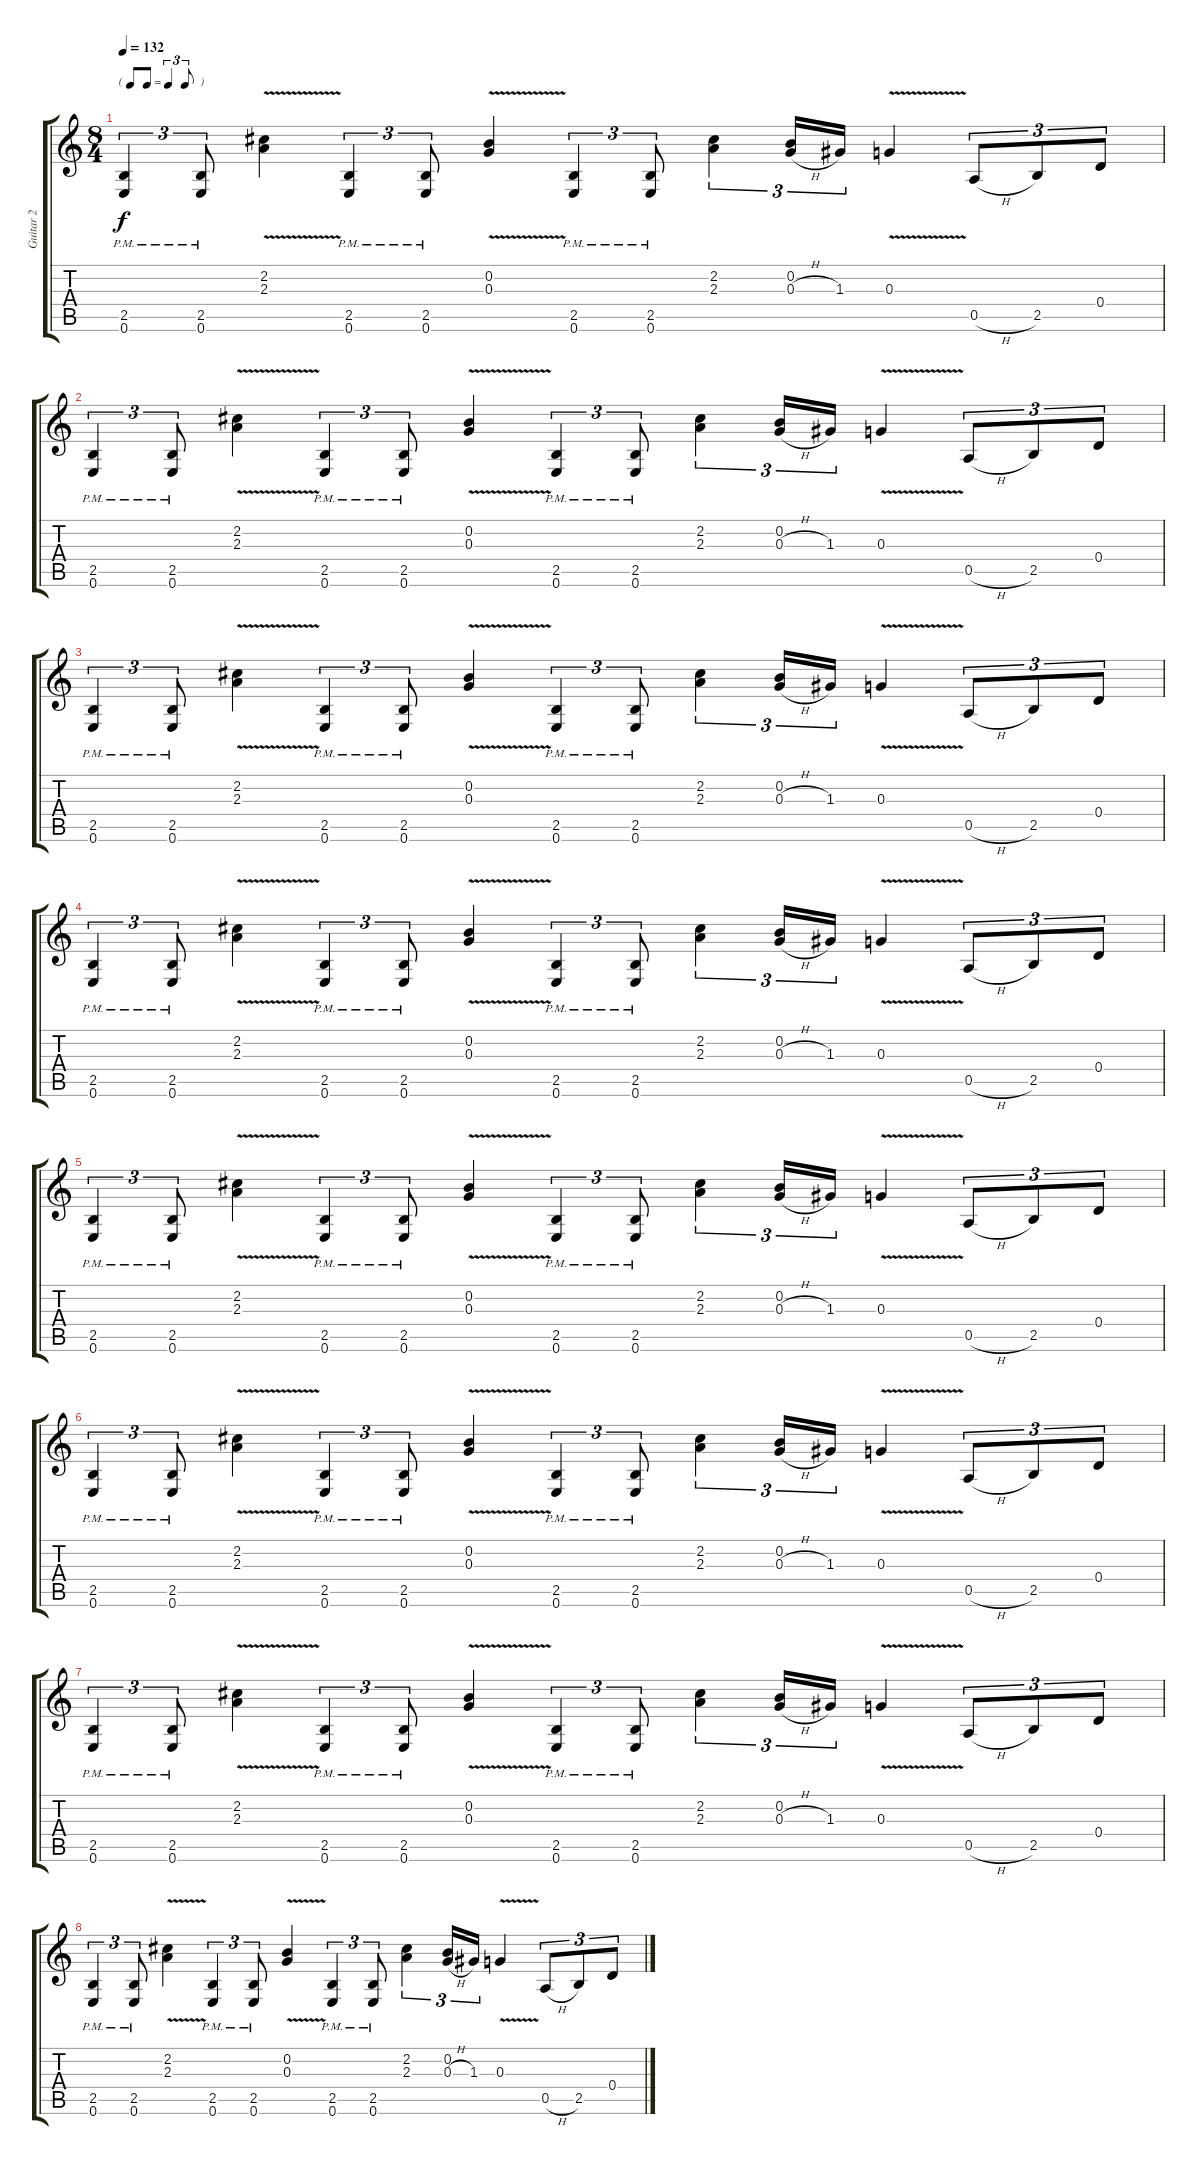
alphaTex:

\track ("Guitar 2" "Guitar 2") {instrument distortionguitar}
\staff {score tabs}
\tuning (E4 B3 G3 D3 A2 E2) {hide}
\ts (8 4)
\tf triplet8th
\tempo 132
\clef g2
\ks c
(2.5{pm} 0.6).4{tu (3 2) dy f} (2.5{pm} 0.6).8{tu (3 2)} (2.2{v} 2.3).4 (2.5{pm} 0.6).4{tu (3 2)} (2.5{pm} 0.6).8{tu (3 2)} (0.2 0.3{v}).4 (2.5{pm} 0.6).4{tu (3 2)} (2.5{pm} 0.6).8{tu (3 2)} (2.2 2.3).4{tu (3 2)} (0.2 0.3{h}).16{tu (3 2)} 1.3.16{tu (3 2)} 0.3{v}.4 0.5{h}.8{tu (3 2)} 2.5.8{tu (3 2)} 0.4.8{tu (3 2)} |
(2.5{pm} 0.6).4{tu (3 2)} (2.5{pm} 0.6).8{tu (3 2)} (2.2{v} 2.3).4 (2.5{pm} 0.6).4{tu (3 2)} (2.5{pm} 0.6).8{tu (3 2)} (0.2 0.3{v}).4 (2.5{pm} 0.6).4{tu (3 2)} (2.5{pm} 0.6).8{tu (3 2)} (2.2 2.3).4{tu (3 2)} (0.2 0.3{h}).16{tu (3 2)} 1.3.16{tu (3 2)} 0.3{v}.4 0.5{h}.8{tu (3 2)} 2.5.8{tu (3 2)} 0.4.8{tu (3 2)} |
(2.5{pm} 0.6).4{tu (3 2)} (2.5{pm} 0.6).8{tu (3 2)} (2.2{v} 2.3).4 (2.5{pm} 0.6).4{tu (3 2)} (2.5{pm} 0.6).8{tu (3 2)} (0.2 0.3{v}).4 (2.5{pm} 0.6).4{tu (3 2)} (2.5{pm} 0.6).8{tu (3 2)} (2.2 2.3).4{tu (3 2)} (0.2 0.3{h}).16{tu (3 2)} 1.3.16{tu (3 2)} 0.3{v}.4 0.5{h}.8{tu (3 2)} 2.5.8{tu (3 2)} 0.4.8{tu (3 2)} |
(2.5{pm} 0.6).4{tu (3 2)} (2.5{pm} 0.6).8{tu (3 2)} (2.2{v} 2.3).4 (2.5{pm} 0.6).4{tu (3 2)} (2.5{pm} 0.6).8{tu (3 2)} (0.2 0.3{v}).4 (2.5{pm} 0.6).4{tu (3 2)} (2.5{pm} 0.6).8{tu (3 2)} (2.2 2.3).4{tu (3 2)} (0.2 0.3{h}).16{tu (3 2)} 1.3.16{tu (3 2)} 0.3{v}.4 0.5{h}.8{tu (3 2)} 2.5.8{tu (3 2)} 0.4.8{tu (3 2)} |
(2.5{pm} 0.6).4{tu (3 2)} (2.5{pm} 0.6).8{tu (3 2)} (2.2{v} 2.3).4 (2.5{pm} 0.6).4{tu (3 2)} (2.5{pm} 0.6).8{tu (3 2)} (0.2 0.3{v}).4 (2.5{pm} 0.6).4{tu (3 2)} (2.5{pm} 0.6).8{tu (3 2)} (2.2 2.3).4{tu (3 2)} (0.2 0.3{h}).16{tu (3 2)} 1.3.16{tu (3 2)} 0.3{v}.4 0.5{h}.8{tu (3 2)} 2.5.8{tu (3 2)} 0.4.8{tu (3 2)} |
(2.5{pm} 0.6).4{tu (3 2)} (2.5{pm} 0.6).8{tu (3 2)} (2.2{v} 2.3).4 (2.5{pm} 0.6).4{tu (3 2)} (2.5{pm} 0.6).8{tu (3 2)} (0.2 0.3{v}).4 (2.5{pm} 0.6).4{tu (3 2)} (2.5{pm} 0.6).8{tu (3 2)} (2.2 2.3).4{tu (3 2)} (0.2 0.3{h}).16{tu (3 2)} 1.3.16{tu (3 2)} 0.3{v}.4 0.5{h}.8{tu (3 2)} 2.5.8{tu (3 2)} 0.4.8{tu (3 2)} |
(2.5{pm} 0.6).4{tu (3 2)} (2.5{pm} 0.6).8{tu (3 2)} (2.2{v} 2.3).4 (2.5{pm} 0.6).4{tu (3 2)} (2.5{pm} 0.6).8{tu (3 2)} (0.2 0.3{v}).4 (2.5{pm} 0.6).4{tu (3 2)} (2.5{pm} 0.6).8{tu (3 2)} (2.2 2.3).4{tu (3 2)} (0.2 0.3{h}).16{tu (3 2)} 1.3.16{tu (3 2)} 0.3{v}.4 0.5{h}.8{tu (3 2)} 2.5.8{tu (3 2)} 0.4.8{tu (3 2)} |
(2.5{pm} 0.6).4{tu (3 2)} (2.5{pm} 0.6).8{tu (3 2)} (2.2{v} 2.3).4 (2.5{pm} 0.6).4{tu (3 2)} (2.5{pm} 0.6).8{tu (3 2)} (0.2 0.3{v}).4 (2.5{pm} 0.6).4{tu (3 2)} (2.5{pm} 0.6).8{tu (3 2)} (2.2 2.3).4{tu (3 2)} (0.2 0.3{h}).16{tu (3 2)} 1.3.16{tu (3 2)} 0.3{v}.4 0.5{h}.8{tu (3 2)} 2.5.8{tu (3 2)} 0.4.8{tu (3 2)}
